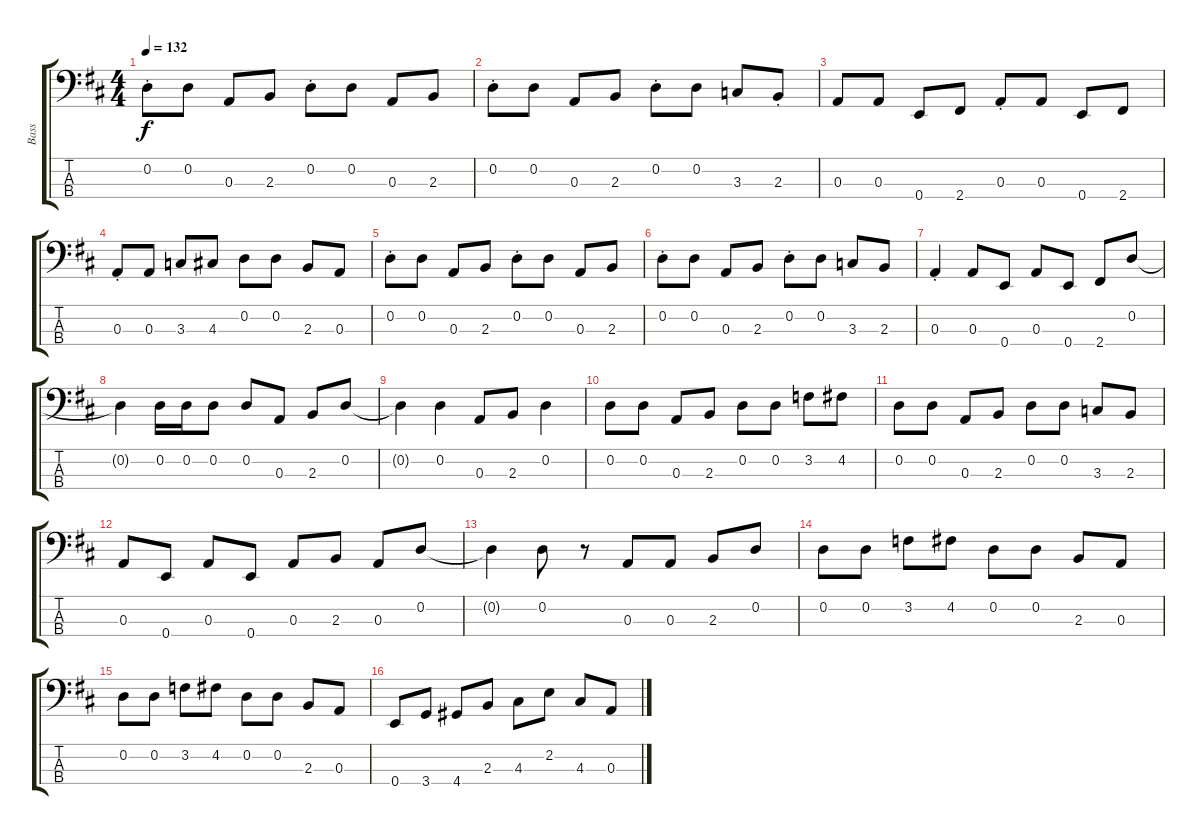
\track ("Bass" "Bass") {instrument electricbassfinger}
\staff {score tabs}
\tuning (G2 D2 A1 E1) {hide}
\ts (4 4)
\tempo 132
\clef f4
\ks d
0.2{st}.8{dy f} 0.2.8 0.3.8 2.3.8 0.2{st}.8 0.2.8 0.3.8 2.3.8 |
0.2{st}.8 0.2.8 0.3.8 2.3.8 0.2{st}.8 0.2.8 3.3.8 2.3{st}.8 |
0.3.8 0.3.8 0.4.8 2.4.8 0.3{st}.8 0.3.8 0.4.8 2.4.8 |
0.3{st}.8 0.3.8 3.3.8 4.3.8 0.2.8 0.2.8 2.3.8 0.3.8 |
0.2{st}.8 0.2.8 0.3.8 2.3.8 0.2{st}.8 0.2.8 0.3.8 2.3.8 |
0.2{st}.8 0.2.8 0.3.8 2.3.8 0.2{st}.8 0.2.8 3.3.8 2.3.8 |
0.3{st}.4 0.3.8 0.4.8 0.3.8 0.4.8 2.4.8 0.2.8 |
0.2{t}.4 0.2.16 0.2.16 0.2.8 0.2.8 0.3.8 2.3.8 0.2.8 |
0.2{t}.4 0.2.4 0.3.8 2.3.8 0.2.4 |
0.2.8 0.2.8 0.3.8 2.3.8 0.2.8 0.2.8 3.2.8 4.2.8 |
0.2.8 0.2.8 0.3.8 2.3.8 0.2.8 0.2.8 3.3.8 2.3.8 |
0.3.8 0.4.8 0.3.8 0.4.8 0.3.8 2.3.8 0.3.8 0.2.8 |
0.2{t}.4 0.2.8 r.8 0.3.8 0.3.8 2.3.8 0.2.8 |
0.2.8 0.2.8 3.2.8 4.2.8 0.2.8 0.2.8 2.3.8 0.3.8 |
0.2.8 0.2.8 3.2.8 4.2.8 0.2.8 0.2.8 2.3.8 0.3.8 |
0.4.8 3.4.8 4.4.8 2.3.8 4.3.8 2.2.8 4.3.8 0.3.8
